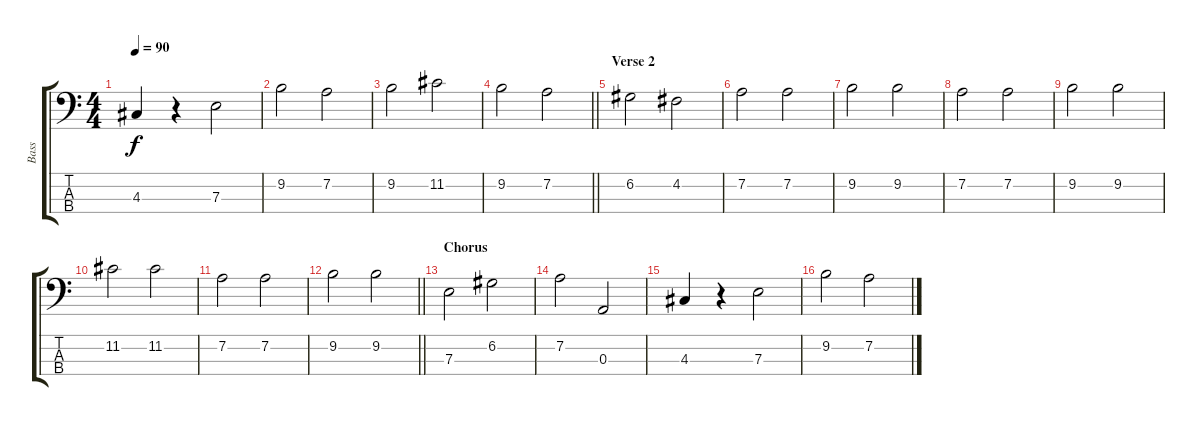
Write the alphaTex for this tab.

\track ("Bass" "Bass") {instrument electricbassfinger}
\staff {score tabs}
\tuning (G2 D2 A1 E1) {hide}
\ts (4 4)
\tempo 90
\clef f4
\ks c
4.3.4{dy f} r.4 7.3.2 |
9.2.2 7.2.2 |
9.2.2 11.2.2 |
\barLineRight lightlight
9.2.2 7.2.2 |
\section ("" "Verse 2")
6.2.2 4.2.2 |
7.2.2 7.2.2 |
9.2.2 9.2.2 |
7.2.2 7.2.2 |
9.2.2 9.2.2 |
11.2.2 11.2.2 |
7.2.2 7.2.2 |
\barLineRight lightlight
9.2.2 9.2.2 |
\section ("" "Chorus")
7.3.2 6.2.2 |
7.2.2 0.3.2 |
4.3.4 r.4 7.3.2 |
9.2.2 7.2.2
